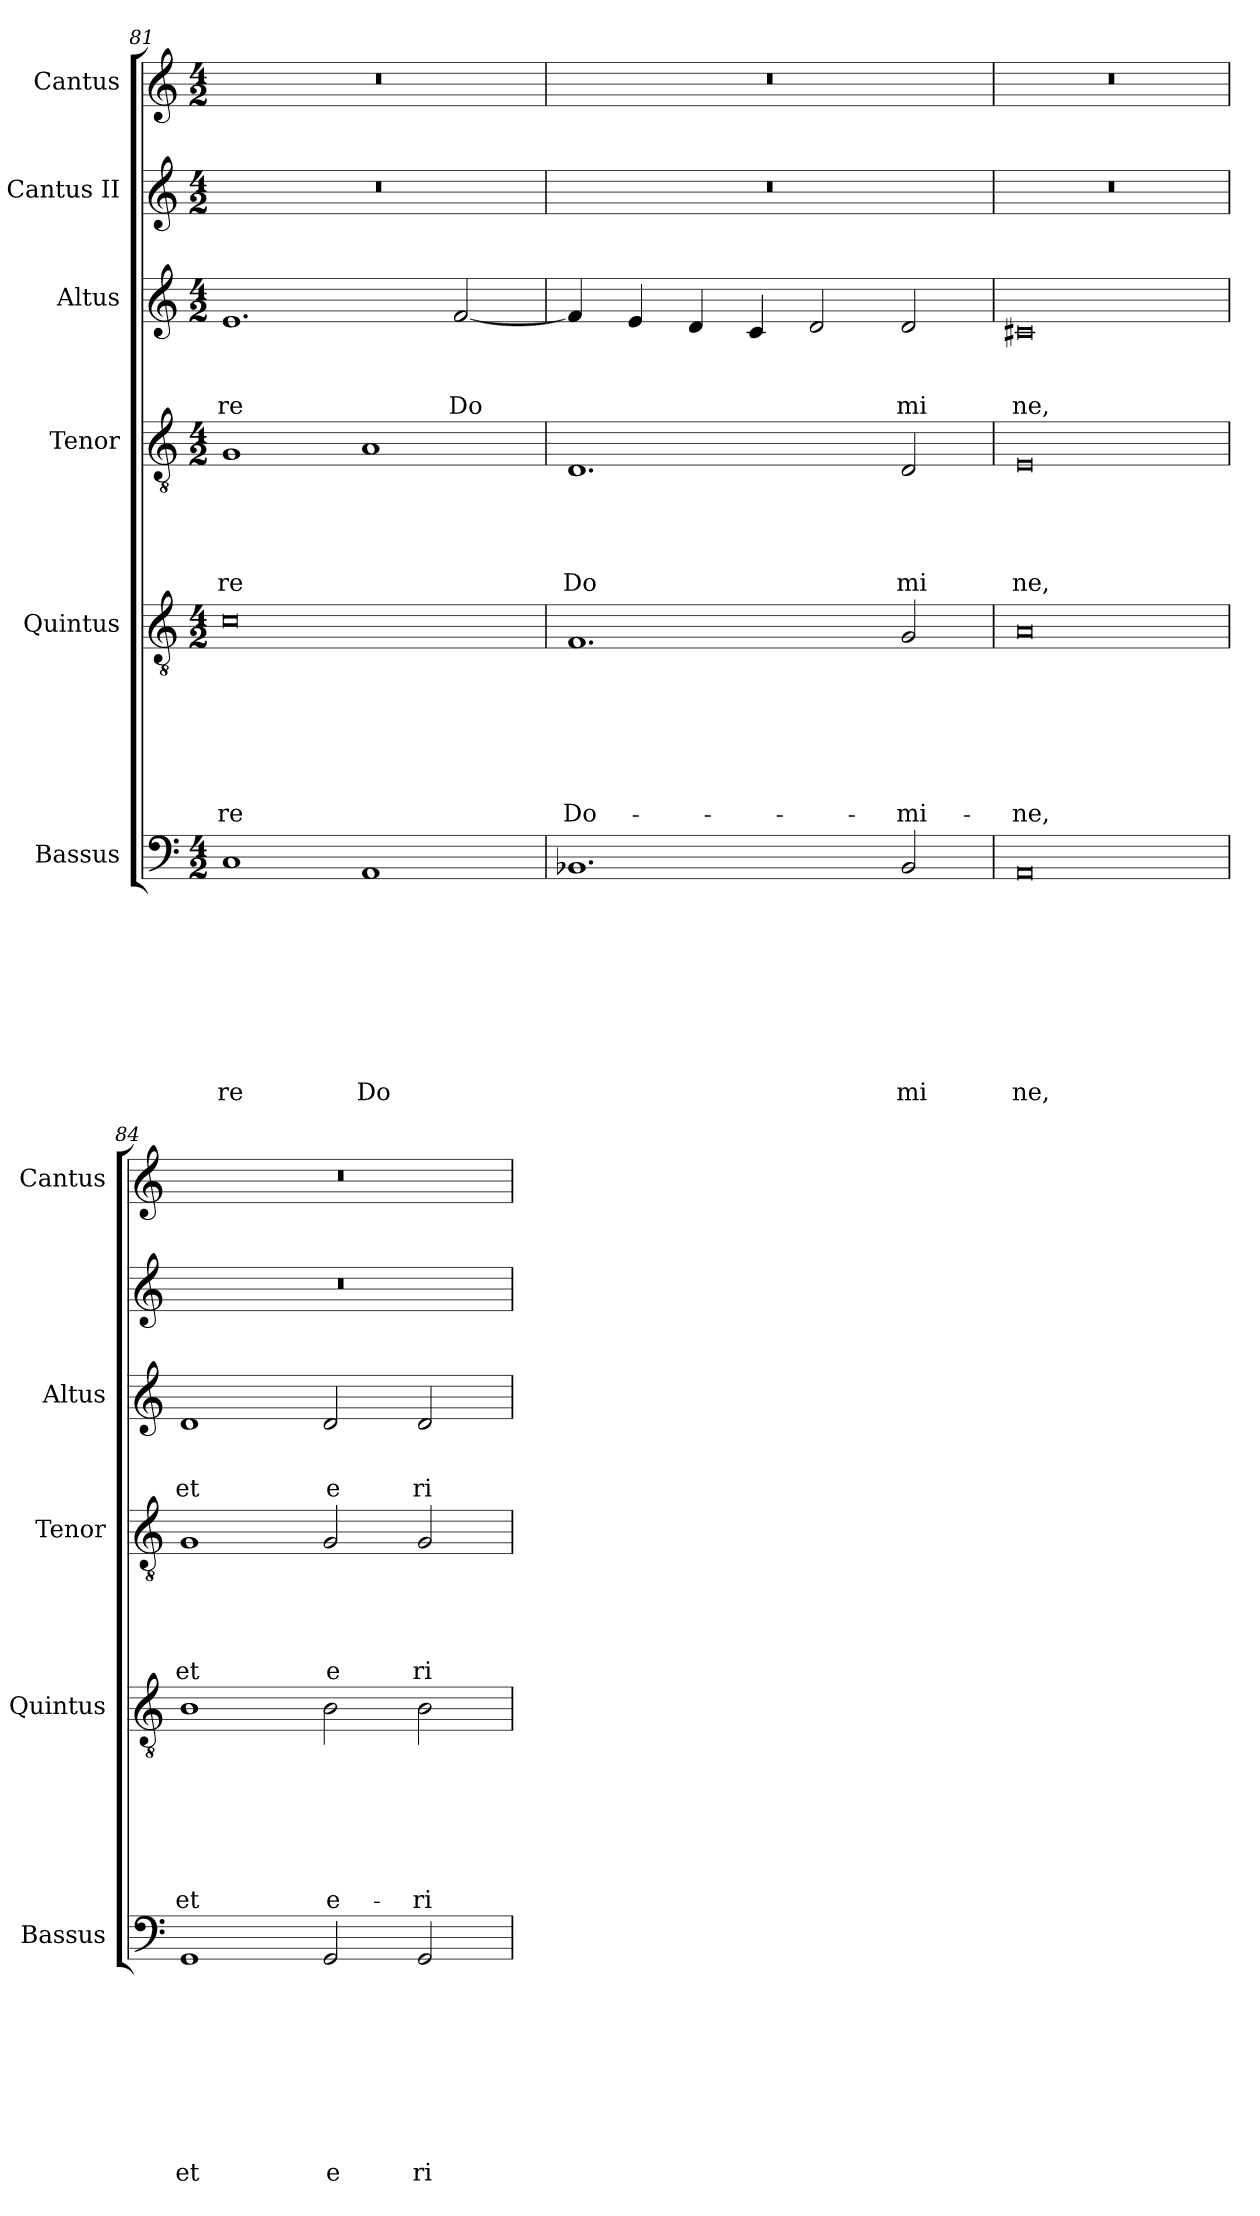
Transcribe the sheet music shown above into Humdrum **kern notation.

**kern	**text	**text	**text	**text	**text	**text	**text	**text	**text	**kern	**text	**text	**text	**text	**text	**text	**text	**kern	**text	**text	**text	**text	**text	**kern	**text	**text	**text	**kern	**kern
*part6	*part6	*part6	*part6	*part6	*part6	*part6	*part6	*part6	*part6	*part5	*part5	*part5	*part5	*part5	*part5	*part5	*part5	*part4	*part4	*part4	*part4	*part4	*part4	*part3	*part3	*part3	*part3	*part2	*part1
*staff6	*staff6	*staff6	*staff6	*staff6	*staff6	*staff6	*staff6	*staff6	*staff6	*staff5	*staff5	*staff5	*staff5	*staff5	*staff5	*staff5	*staff5	*staff4	*staff4	*staff4	*staff4	*staff4	*staff4	*staff3	*staff3	*staff3	*staff3	*staff2	*staff1
*I"Bassus	*	*	*	*	*	*	*	*	*	*I"Quintus	*	*	*	*	*	*	*	*I"Tenor	*	*	*	*	*	*I"Altus	*	*	*	*I"Cantus II	*I"Cantus
*I'Bassus	*	*	*	*	*	*	*	*	*	*I'Quintus	*	*	*	*	*	*	*	*I'Tenor	*	*	*	*	*	*I'Altus	*	*	*	*	*I'Cantus
*clefF4	*	*	*	*	*	*	*	*	*	*clefGv2	*	*	*	*	*	*	*	*clefGv2	*	*	*	*	*	*clefG2	*	*	*	*clefG2	*clefG2
*k[]	*	*	*	*	*	*	*	*	*	*k[]	*	*	*	*	*	*	*	*k[]	*	*	*	*	*	*k[]	*	*	*	*k[]	*k[]
*C:	*	*	*	*	*	*	*	*	*	*C:	*	*	*	*	*	*	*	*C:	*	*	*	*	*	*C:	*	*	*	*C:	*C:
*M4/2	*	*	*	*	*	*	*	*	*	*M4/2	*	*	*	*	*	*	*	*M4/2	*	*	*	*	*	*M4/2	*	*	*	*M4/2	*M4/2
=81	=81	=81	=81	=81	=81	=81	=81	=81	=81	=81	=81	=81	=81	=81	=81	=81	=81	=81	=81	=81	=81	=81	=81	=81	=81	=81	=81	=81	=81
!	!	!	!	!	!	!	!	!	!LO:LY:b	!	!	!	!	!	!	!	!LO:LY:b	!	!	!	!	!	!LO:LY:b	!	!	!	!LO:LY:b	!	!
1C	.	.	.	.	.	.	.	.	re	0c	.	.	.	.	.	.	-re	1G	.	.	.	.	re	1.e	.	.	re	0r	0r
!	!	!	!	!	!	!	!	!	!LO:LY:b	!	!	!	!	!	!	!	!	!	!	!	!	!	!	!	!	!	!	!	!
1AA	.	.	.	.	.	.	.	.	Do	.	.	.	.	.	.	.	.	1A	.	.	.	.	.	.	.	.	.	.	.
!	!	!	!	!	!	!	!	!	!	!	!	!	!	!	!	!	!	!	!	!	!	!	!	!	!	!	!LO:LY:b	!	!
.	.	.	.	.	.	.	.	.	.	.	.	.	.	.	.	.	.	.	.	.	.	.	.	[<2f/	.	.	Do	.	.
=82	=82	=82	=82	=82	=82	=82	=82	=82	=82	=82	=82	=82	=82	=82	=82	=82	=82	=82	=82	=82	=82	=82	=82	=82	=82	=82	=82	=82	=82
!	!	!	!	!	!	!	!	!	!	!	!	!	!	!	!	!	!LO:LY:b	!	!	!	!	!	!LO:LY:b	!	!	!	!	!	!
1.BB-X	.	.	.	.	.	.	.	.	.	1.F	.	.	.	.	.	.	Do-	1.D	.	.	.	.	Do	4f/]	.	.	.	0r	0r
.	.	.	.	.	.	.	.	.	.	.	.	.	.	.	.	.	.	.	.	.	.	.	.	4e/	.	.	.	.	.
.	.	.	.	.	.	.	.	.	.	.	.	.	.	.	.	.	.	.	.	.	.	.	.	4d/	.	.	.	.	.
.	.	.	.	.	.	.	.	.	.	.	.	.	.	.	.	.	.	.	.	.	.	.	.	4c/	.	.	.	.	.
.	.	.	.	.	.	.	.	.	.	.	.	.	.	.	.	.	.	.	.	.	.	.	.	2d/	.	.	.	.	.
!	!	!	!	!	!	!	!	!	!LO:LY:b	!	!	!	!	!	!	!	!LO:LY:b	!	!	!	!	!	!LO:LY:b	!	!	!	!LO:LY:b	!	!
2BB-/	.	.	.	.	.	.	.	.	mi	2G/	.	.	.	.	.	.	-mi-	2D/	.	.	.	.	mi	2d/	.	.	mi	.	.
=83	=83	=83	=83	=83	=83	=83	=83	=83	=83	=83	=83	=83	=83	=83	=83	=83	=83	=83	=83	=83	=83	=83	=83	=83	=83	=83	=83	=83	=83
!	!	!	!	!	!	!	!	!	!LO:LY:b	!	!	!	!	!	!	!	!LO:LY:b	!	!	!	!	!	!LO:LY:b	!	!	!	!LO:LY:b	!	!
0AA	.	.	.	.	.	.	.	.	ne,	0A	.	.	.	.	.	.	-ne,	0E	.	.	.	.	ne,	0c#X	.	.	ne,	0r	0r
=84	=84	=84	=84	=84	=84	=84	=84	=84	=84	=84	=84	=84	=84	=84	=84	=84	=84	=84	=84	=84	=84	=84	=84	=84	=84	=84	=84	=84	=84
!	!	!	!	!	!	!	!	!	!LO:LY:b	!	!	!	!	!	!	!	!LO:LY:b	!	!	!	!	!	!LO:LY:b	!	!	!	!LO:LY:b	!	!
1GG	.	.	.	.	.	.	.	.	et	1B	.	.	.	.	.	.	et	1G	.	.	.	.	et	1d	.	.	et	0r	0r
!	!	!	!	!	!	!	!	!	!LO:LY:b	!	!	!	!	!	!	!	!LO:LY:b	!	!	!	!	!	!LO:LY:b	!	!	!	!LO:LY:b	!	!
2GG/	.	.	.	.	.	.	.	.	e	2B\	.	.	.	.	.	.	e-	2G/	.	.	.	.	e	2d/	.	.	e	.	.
!	!	!	!	!	!	!	!	!	!LO:LY:b	!	!	!	!	!	!	!	!LO:LY:b	!	!	!	!	!	!LO:LY:b	!	!	!	!LO:LY:b	!	!
2GG/	.	.	.	.	.	.	.	.	ri	2B\	.	.	.	.	.	.	-ri-	2G/	.	.	.	.	ri	2d/	.	.	ri	.	.
=	=	=	=	=	=	=	=	=	=	=	=	=	=	=	=	=	=	=	=	=	=	=	=	=	=	=	=	=	=
*-	*-	*-	*-	*-	*-	*-	*-	*-	*-	*-	*-	*-	*-	*-	*-	*-	*-	*-	*-	*-	*-	*-	*-	*-	*-	*-	*-	*-	*-
